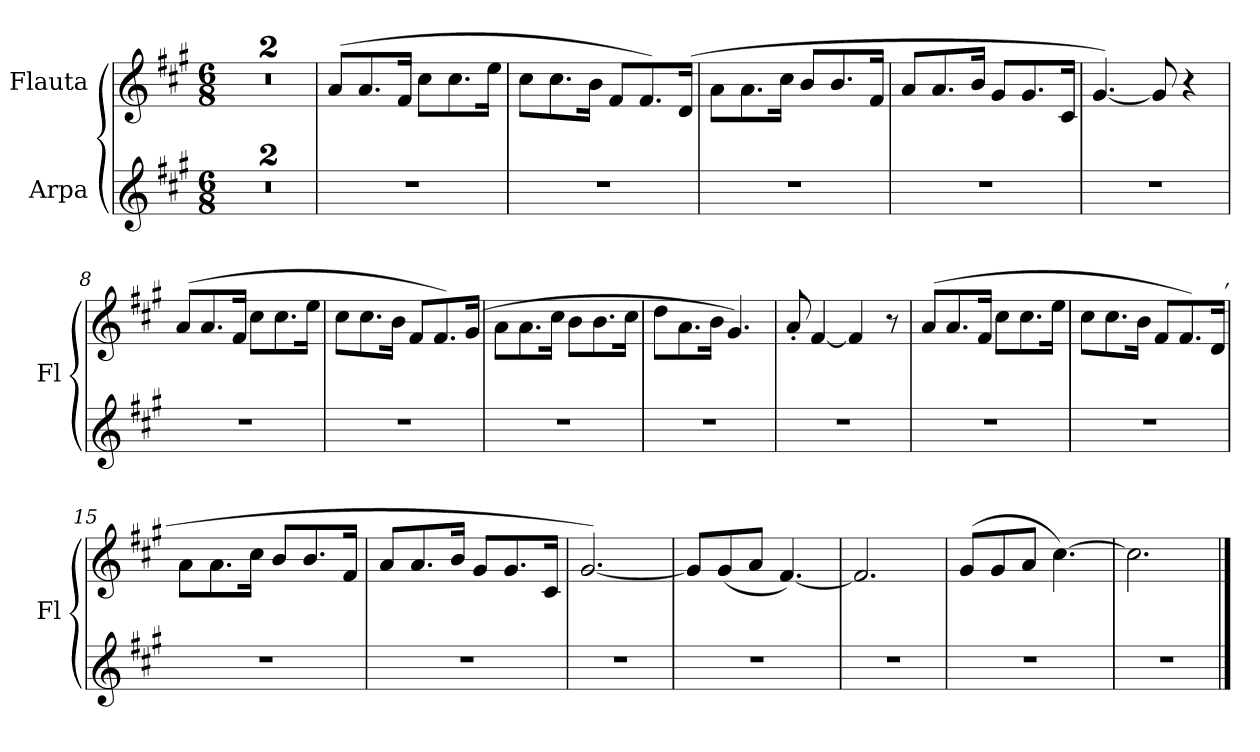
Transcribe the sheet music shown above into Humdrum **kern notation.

**kern	**kern
*part2	*part1
*staff2	*staff1
*I"Arpa	*I"Flauta
*	*I'Fl
*stria5	*
*clefG2	*clefG2
*k[f#c#g#]	*k[f#c#g#]
*M6/8	*M6/8
=1	=1
2.r	2.r
=2	=2
2.r	2.r
=3	=3
2.r	(>8a/L
.	8.a/
.	16f#/Jk
.	8cc#\L
.	8.cc#\
.	16ee\Jk
=4	=4
2.r	8cc#\L
.	8.cc#\
.	16b\Jk
.	8f#/L
.	8.f#/)
.	(>16d/Jk
=5	=5
2.r	8a\L
.	8.a\
.	16cc#\Jk
.	8b/L
.	8.b/
.	16f#/Jk
=6	=6
2.r	8a/L
.	8.a/
.	16b/Jk
.	8g#/L
.	8.g#/
.	16c#/Jk
!!LO:LB:g=z
=7	=7
2.r	[4.g#/)
.	8g#/]
.	4r
=8	=8
2.r	(>8a/L
.	8.a/
.	16f#/Jk
.	8cc#\L
.	8.cc#\
.	16ee\Jk
=9	=9
2.r	8cc#\L
.	8.cc#\
.	16b\Jk
.	8f#/L
.	8.f#/)
.	(>16g#/Jk
=10	=10
2.r	8a\L
.	8.a\
.	16cc#\Jk
.	8b\L
.	8.b\
.	16cc#\Jk
=11	=11
2.r	8dd\L
.	8.a\
.	16b\Jk
.	4.g#/)
=12	=12
2.r	8a'/
.	[4f#/
.	4f#/]
.	8r
!!LO:LB:g=z
=13	=13
2.r	(>8a/L
.	8.a/
.	16f#/Jk
.	8cc#\L
.	8.cc#\
.	16ee\Jk
=14	=14
2.r	8cc#\L
.	8.cc#\
.	16b\Jk
.	8f#/L
.	8.f#/)
.	(>16d/Jk
=15	=15
2.r	8a\L
.	8.a\
.	16cc#\Jk
.	8b/L
.	8.b/
.	16f#/Jk
=16	=16
2.r	8a/L
.	8.a/
.	16b/Jk
.	8g#/L
.	8.g#/
.	16c#/Jk
!!LO:LB:g=z
=17	=17
2.r	[2.g#/)
=18	=18
2.r	8g#/L]
.	(<8g#/
.	8a/J
.	[4.f#/)
=19	=19
2.r	2.f#/]
=20	=20
2.r	(>8g#/L
.	8g#/
.	8a/J
.	[4.cc#\)
=21	=21
2.r	2.cc#\]
==	==
*-	*-
